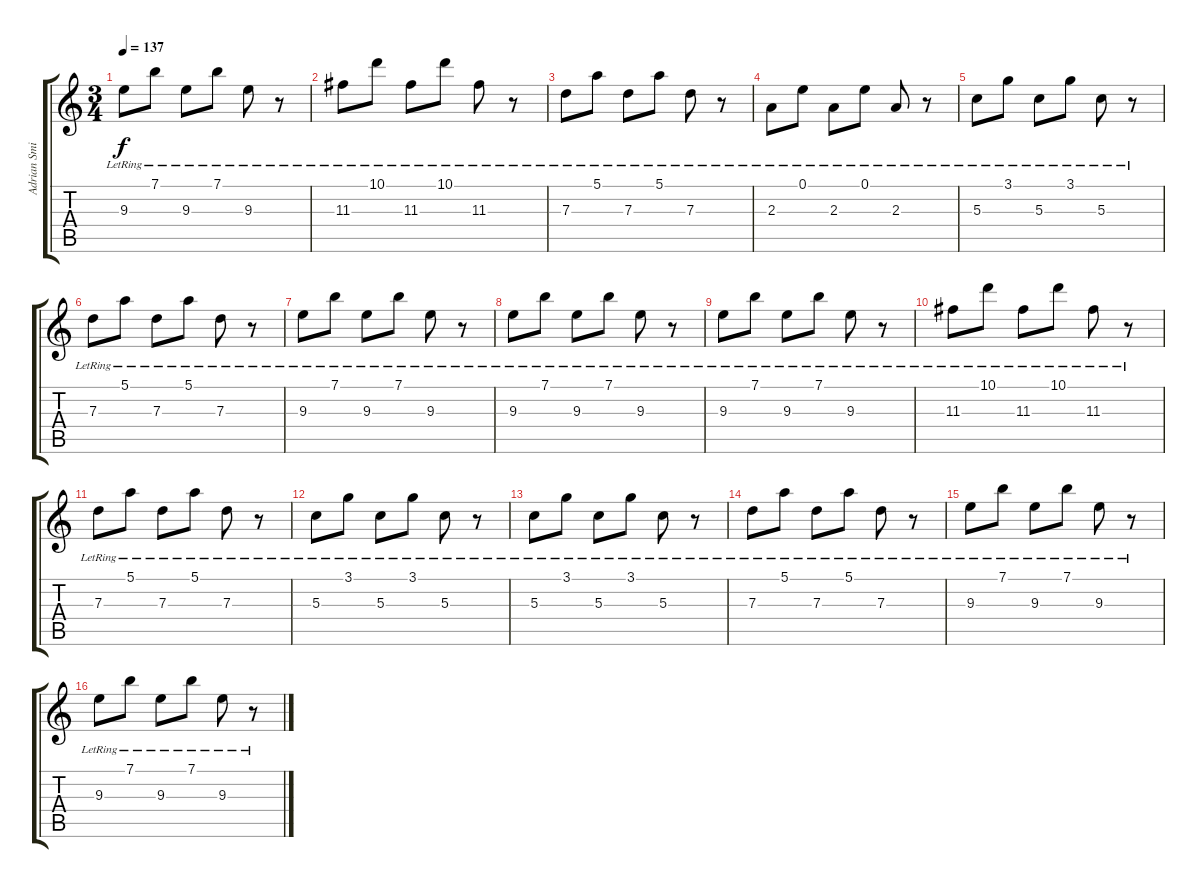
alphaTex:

\track ("Adrian Smith" "Adrian Smi") {instrument distortionguitar}
\staff {score tabs}
\tuning (E4 B3 G3 D3 A2 E2) {hide}
\ts (3 4)
\tempo 137
\clef g2
\ks c
9.3{lr}.8{dy f} 7.1{lr}.8 9.3{lr}.8 7.1{lr}.8 9.3{lr}.8 r.8 |
11.3{lr}.8 10.1{lr}.8 11.3{lr}.8 10.1{lr}.8 11.3{lr}.8 r.8 |
7.3{lr}.8 5.1{lr}.8 7.3{lr}.8 5.1{lr}.8 7.3{lr}.8 r.8 |
2.3{lr}.8 0.1{lr}.8 2.3{lr}.8 0.1{lr}.8 2.3{lr}.8 r.8 |
5.3{lr}.8 3.1{lr}.8 5.3{lr}.8 3.1{lr}.8 5.3{lr}.8 r.8 |
7.3{lr}.8 5.1{lr}.8 7.3{lr}.8 5.1{lr}.8 7.3{lr}.8 r.8 |
9.3{lr}.8 7.1{lr}.8 9.3{lr}.8 7.1{lr}.8 9.3{lr}.8 r.8 |
9.3{lr}.8 7.1{lr}.8 9.3{lr}.8 7.1{lr}.8 9.3{lr}.8 r.8 |
9.3{lr}.8 7.1{lr}.8 9.3{lr}.8 7.1{lr}.8 9.3{lr}.8 r.8 |
11.3{lr}.8 10.1{lr}.8 11.3{lr}.8 10.1{lr}.8 11.3{lr}.8 r.8 |
7.3{lr}.8 5.1{lr}.8 7.3{lr}.8 5.1{lr}.8 7.3{lr}.8 r.8 |
5.3{lr}.8 3.1{lr}.8 5.3{lr}.8 3.1{lr}.8 5.3{lr}.8 r.8 |
5.3{lr}.8 3.1{lr}.8 5.3{lr}.8 3.1{lr}.8 5.3{lr}.8 r.8 |
7.3{lr}.8 5.1{lr}.8 7.3{lr}.8 5.1{lr}.8 7.3{lr}.8 r.8 |
9.3{lr}.8 7.1{lr}.8 9.3{lr}.8 7.1{lr}.8 9.3{lr}.8 r.8 |
9.3{lr}.8 7.1{lr}.8 9.3{lr}.8 7.1{lr}.8 9.3{lr}.8 r.8
